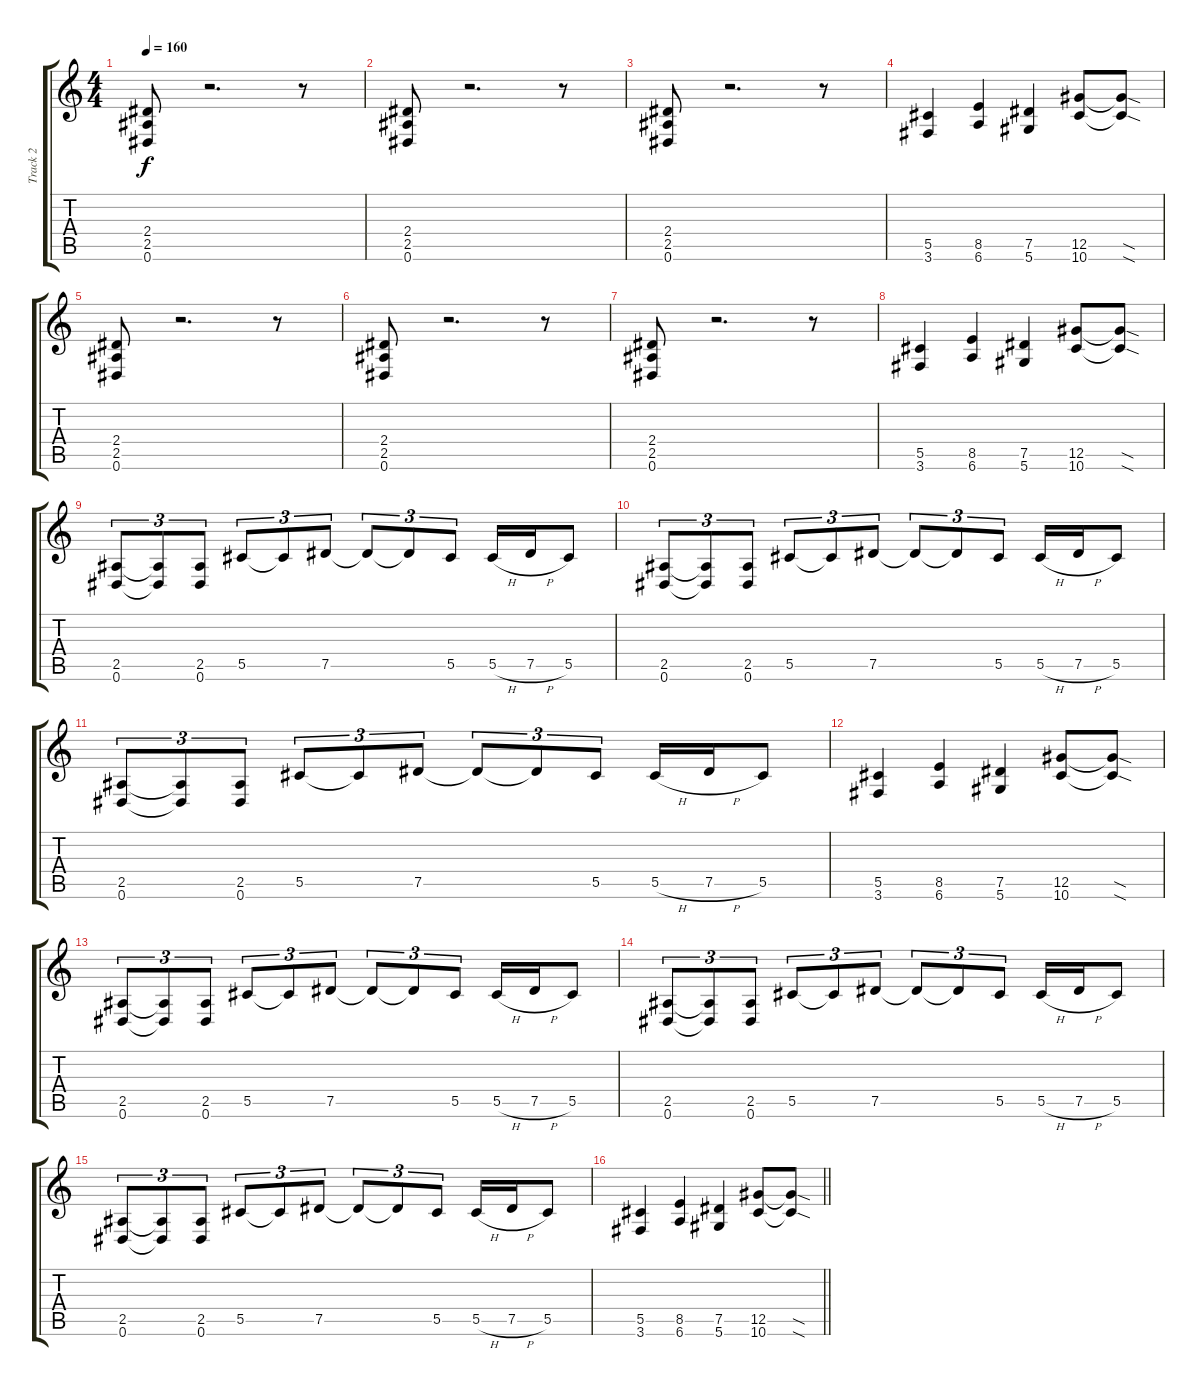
\track ("Track 2" "Track 2") {instrument distortionguitar}
\staff {score tabs}
\tuning (Eb4 Bb3 Gb3 Db3 Ab2 Eb2) {hide}
\ts (4 4)
\tempo 160
\clef g2
\ks c
(2.4 2.5 0.6).8{dy f} r.2{d} r.8 |
(2.4 2.5 0.6).8 r.2{d} r.8 |
(2.4 2.5 0.6).8 r.2{d} r.8 |
(5.5 3.6).4 (8.5 6.6).4 (7.5 5.6).4 (12.5 10.6).8 (12.5{sod t} 10.6{sod t}).8 |
(2.4 2.5 0.6).8 r.2{d} r.8 |
(2.4 2.5 0.6).8 r.2{d} r.8 |
(2.4 2.5 0.6).8 r.2{d} r.8 |
(5.5 3.6).4 (8.5 6.6).4 (7.5 5.6).4 (12.5 10.6).8 (12.5{sod t} 10.6{sod t}).8 |
(2.5 0.6).8{tu (3 2)} (2.5{t} 0.6{t}).8{tu (3 2)} (2.5 0.6).8{tu (3 2)} 5.5.8{tu (3 2)} 5.5{t}.8{tu (3 2)} 7.5.8{tu (3 2)} 7.5{t}.8{tu (3 2)} 7.5{t}.8{tu (3 2)} 5.5.8{tu (3 2)} 5.5{h}.16 7.5{h}.16 5.5.8 |
(2.5 0.6).8{tu (3 2)} (2.5{t} 0.6{t}).8{tu (3 2)} (2.5 0.6).8{tu (3 2)} 5.5.8{tu (3 2)} 5.5{t}.8{tu (3 2)} 7.5.8{tu (3 2)} 7.5{t}.8{tu (3 2)} 7.5{t}.8{tu (3 2)} 5.5.8{tu (3 2)} 5.5{h}.16 7.5{h}.16 5.5.8 |
(2.5 0.6).8{tu (3 2)} (2.5{t} 0.6{t}).8{tu (3 2)} (2.5 0.6).8{tu (3 2)} 5.5.8{tu (3 2)} 5.5{t}.8{tu (3 2)} 7.5.8{tu (3 2)} 7.5{t}.8{tu (3 2)} 7.5{t}.8{tu (3 2)} 5.5.8{tu (3 2)} 5.5{h}.16 7.5{h}.16 5.5.8 |
(5.5 3.6).4 (8.5 6.6).4 (7.5 5.6).4 (12.5 10.6).8 (12.5{sod t} 10.6{sod t}).8 |
(2.5 0.6).8{tu (3 2)} (2.5{t} 0.6{t}).8{tu (3 2)} (2.5 0.6).8{tu (3 2)} 5.5.8{tu (3 2)} 5.5{t}.8{tu (3 2)} 7.5.8{tu (3 2)} 7.5{t}.8{tu (3 2)} 7.5{t}.8{tu (3 2)} 5.5.8{tu (3 2)} 5.5{h}.16 7.5{h}.16 5.5.8 |
(2.5 0.6).8{tu (3 2)} (2.5{t} 0.6{t}).8{tu (3 2)} (2.5 0.6).8{tu (3 2)} 5.5.8{tu (3 2)} 5.5{t}.8{tu (3 2)} 7.5.8{tu (3 2)} 7.5{t}.8{tu (3 2)} 7.5{t}.8{tu (3 2)} 5.5.8{tu (3 2)} 5.5{h}.16 7.5{h}.16 5.5.8 |
(2.5 0.6).8{tu (3 2)} (2.5{t} 0.6{t}).8{tu (3 2)} (2.5 0.6).8{tu (3 2)} 5.5.8{tu (3 2)} 5.5{t}.8{tu (3 2)} 7.5.8{tu (3 2)} 7.5{t}.8{tu (3 2)} 7.5{t}.8{tu (3 2)} 5.5.8{tu (3 2)} 5.5{h}.16 7.5{h}.16 5.5.8 |
\barLineRight lightlight
(5.5 3.6).4 (8.5 6.6).4 (7.5 5.6).4 (12.5 10.6).8 (12.5{sod t} 10.6{sod t}).8
